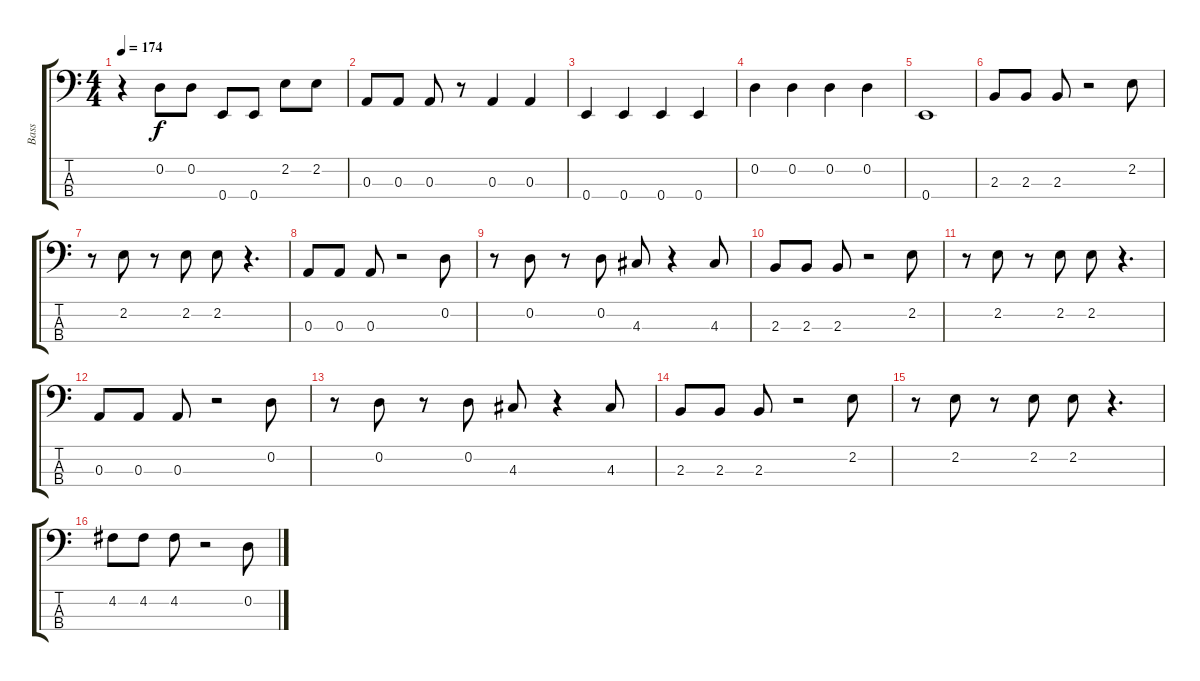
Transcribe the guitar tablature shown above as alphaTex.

\track ("Bass" "Bass") {instrument synthbass1}
\staff {score tabs}
\tuning (G2 D2 A1 E1) {hide}
\ts (4 4)
\tempo 174
\clef f4
\ks c
r.4{dy f} 0.2.8 0.2.8 0.4.8 0.4.8 2.2.8 2.2.8 |
0.3.8 0.3.8 0.3.8 r.8 0.3.4 0.3.4 |
0.4.4 0.4.4 0.4.4 0.4.4 |
0.2.4 0.2.4 0.2.4 0.2.4 |
0.4.1 |
2.3.8 2.3.8 2.3.8 r.2 2.2.8 |
r.8 2.2.8 r.8 2.2.8 2.2.8 r.4{d} |
0.3.8 0.3.8 0.3.8 r.2 0.2.8 |
r.8 0.2.8 r.8 0.2.8 4.3.8 r.4 4.3.8 |
2.3.8 2.3.8 2.3.8 r.2 2.2.8 |
r.8 2.2.8 r.8 2.2.8 2.2.8 r.4{d} |
0.3.8 0.3.8 0.3.8 r.2 0.2.8 |
r.8 0.2.8 r.8 0.2.8 4.3.8 r.4 4.3.8 |
2.3.8 2.3.8 2.3.8 r.2 2.2.8 |
r.8 2.2.8 r.8 2.2.8 2.2.8 r.4{d} |
4.2.8 4.2.8 4.2.8 r.2 0.2.8
